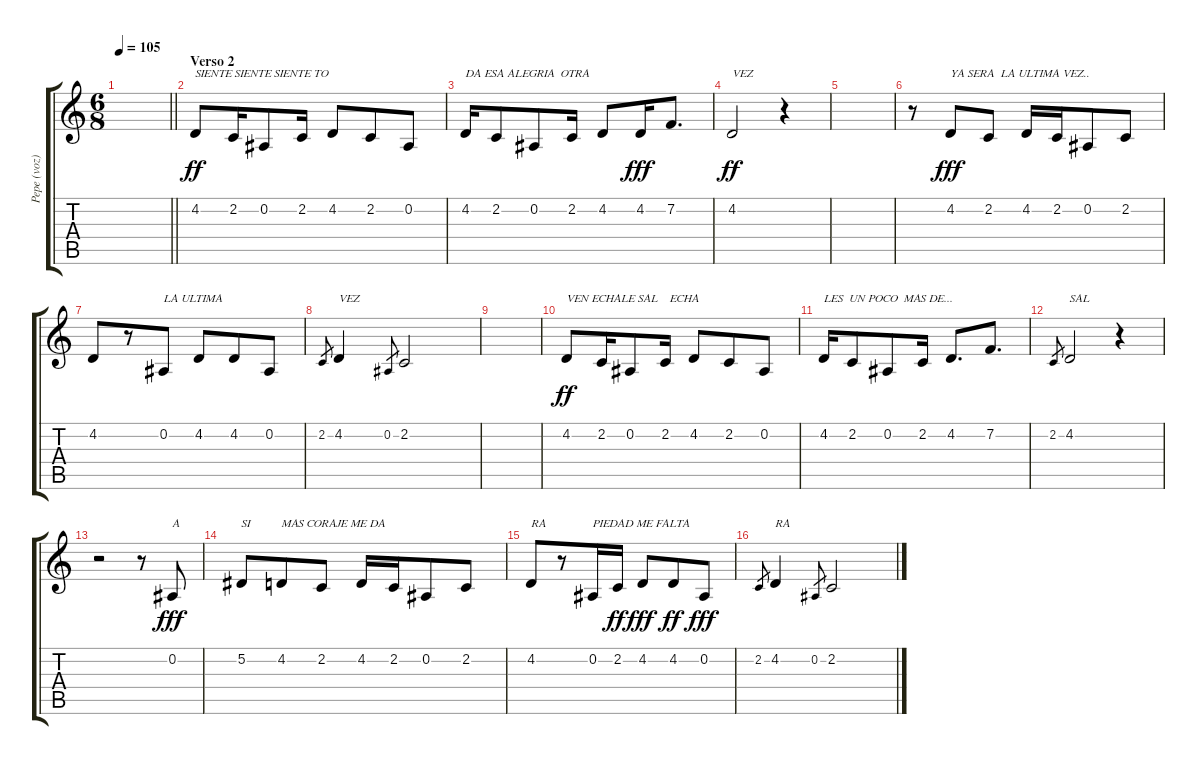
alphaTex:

\track ("Pepe (voz)" "Pepe (voz)") {instrument lead1square}
\staff {score tabs}
\tuning (Eb4 Bb3 Gb3 Db3 Ab2 Eb2) {hide}
\ts (6 8)
\tempo 105
\clef g2
\barLineRight lightlight
\ks c
|
\section ("" "Verso 2")
4.2.8{txt "SIENTE SIENTE SIENTE TO" dy ff} 2.2.16 0.2.8 2.2.16 4.2.8 2.2.8 0.2.8 |
4.2.16{txt "DA ESA ALEGRIA  OTRA"} 2.2.8 0.2.8 2.2.16 4.2.8 4.2.16{dy fff} 7.2.8{d} |
4.2.2{txt "VEZ" dy ff} r.4 |
|
r.8 4.2.8{txt "YA SERA  LA ULTIMA VEZ.." dy fff} 2.2.8 4.2.16 2.2.16 0.2.8 2.2.8 |
4.2.8 r.8 0.2.8{txt "LA ULTIMA"} 4.2.8 4.2.8 0.2.8 |
2.2.8{gr} 4.2.4{txt "VEZ"} 0.2.8{gr} 2.2.2 |
|
4.2.8{txt "VEN ECHALE SAL    ECHA" dy ff} 2.2.16 0.2.8 2.2.16 4.2.8 2.2.8 0.2.8 |
4.2.16{txt "LES  UN POCO  MAS DE..."} 2.2.8 0.2.8 2.2.16 4.2.8{d} 7.2.8{d} |
2.2.8{gr} 4.2.2{txt "SAL"} r.4 |
r.2 r.8 0.2.8{txt "A" dy fff} |
5.2.8{txt "SI"} 4.2.8{txt "MAS CORAJE ME DA"} 2.2.8 4.2.16 2.2.16 0.2.8 2.2.8 |
4.2.8{txt "RA"} r.8 0.2.16{txt "PIEDAD ME FALTA"} 2.2.16{dy ff} 4.2.8{dy fff} 4.2.8{dy ff} 0.2.8{dy fff} |
2.2.8{gr} 4.2.4{txt "RA"} 0.2.8{gr} 2.2.2
